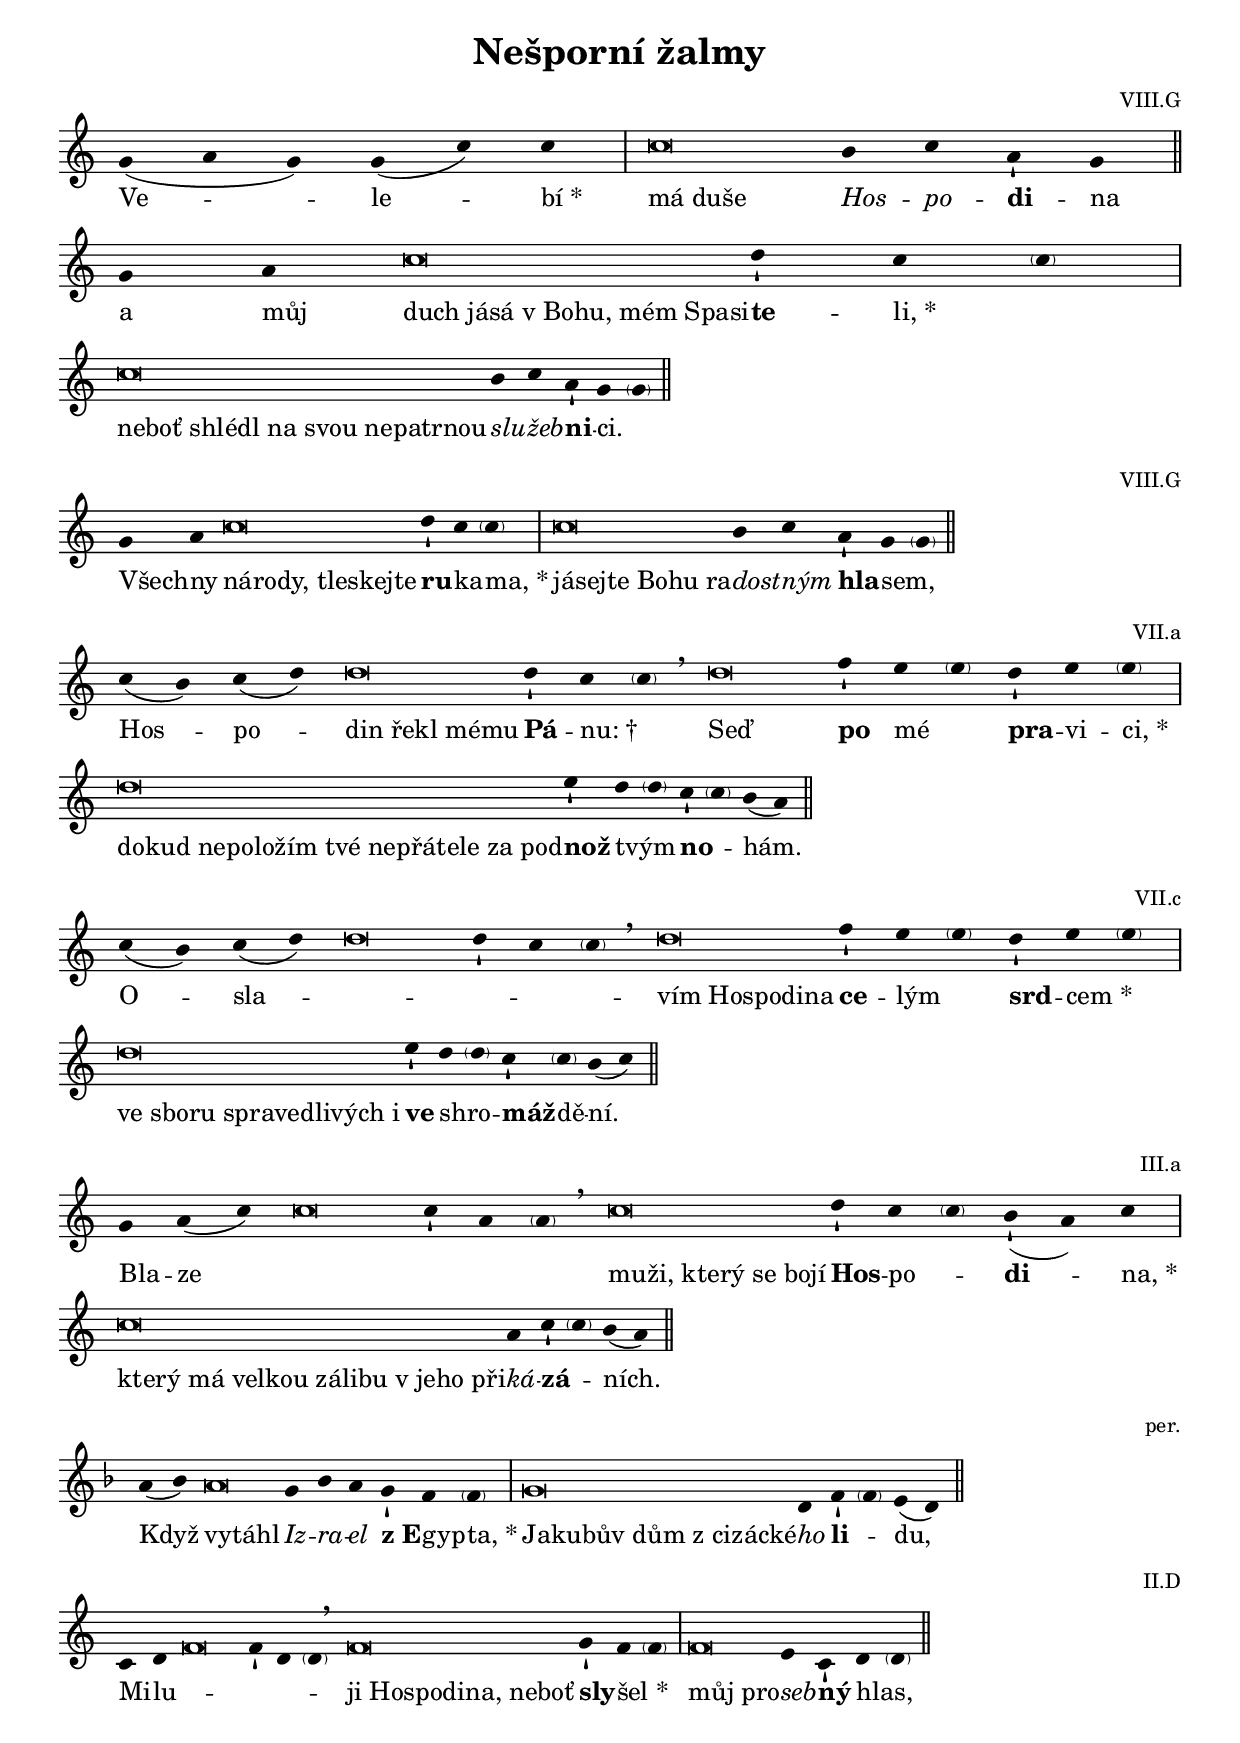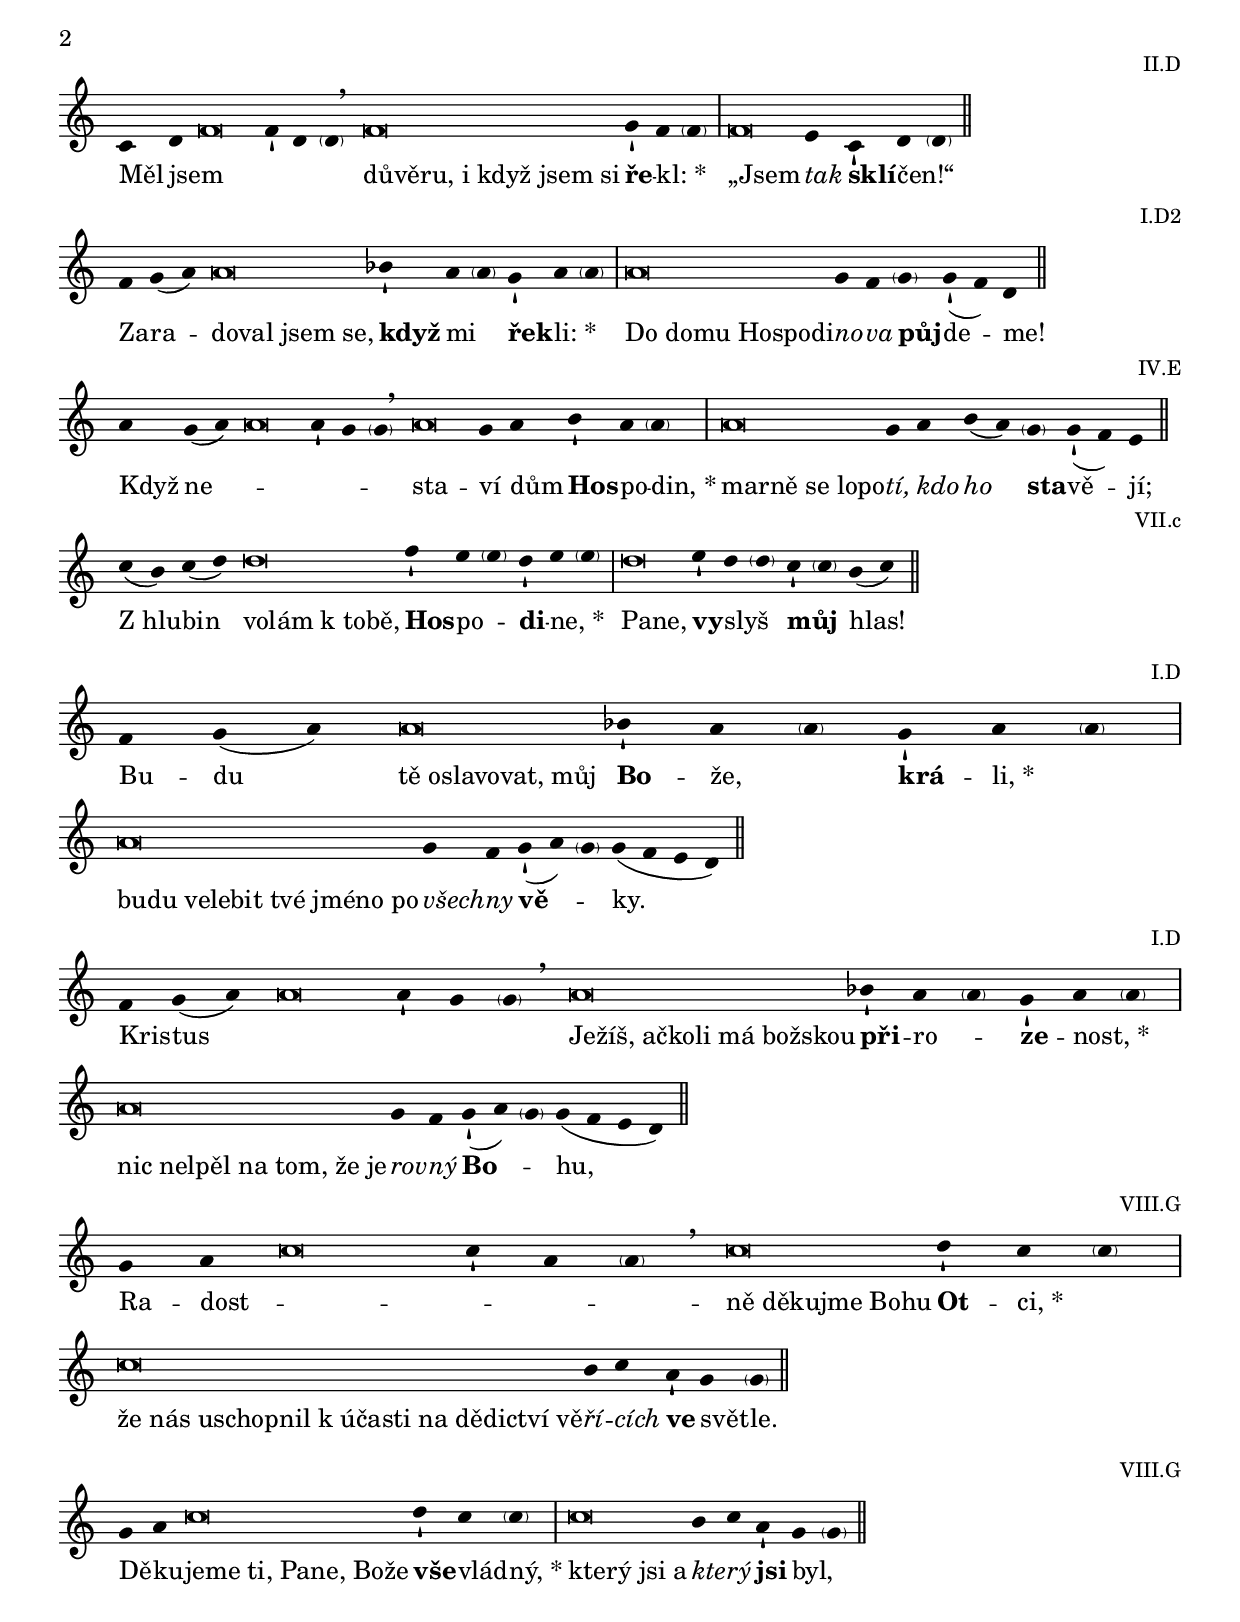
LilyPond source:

\version "2.15.37"

\header {
  title = "Nešporní žalmy"
}

\include "spolecne_nespory.ly"

\score {
  \relative c'' {
    \choralniRezim
    g4( a g) g( c) c \barMax
    c\breve b4 c a-| g \barFinalis \break
    g4 a c\breve d4-| c \parenthesize c \barMax
    c\breve b4 c a-| g \parenthesize g \barFinalis
  }
  \addlyrics {
    Ve -- le -- bí_*
    "má duše" \li Hos -- po -- \ln \lb di -- \ln na
    a můj "duch jásá v Bohu, mém Spasi" -- \lb te -- \ln li,_* \skip 1
    "neboť shlédl na svou nepatrnou" \li slu -- žeb -- \ln \lb ni -- \ln ci.
  } 
  \header {
    quiddd = "Magnificat"
    modus = "VIII"
    differentia = "G" 
    psalmus = ""
    id = "magnificat"
    piece = \markup {\sestavTitulek}
  }
}

\score {
  \relative c'' {
    \choralniRezim
    g4 a c\breve d4-| c \parenthesize c \barMax
    c\breve b4 c a-| g \parenthesize g \barFinalis
  }
  \addlyrics {
    Všech -- ny "národy, tleskejte" \lb ru -- \ln ka -- ma,_*
    "jásejte Bohu ra" -- \li dost -- ným \ln \lb hla -- \ln sem,
  } 
  \header {
    quiddd = "Žalm 47"
    modus = "VIII"
    differentia = "G" 
    psalmus = ""
    id = "z47"
    piece = \markup {\sestavTitulek}
  }
}

\score {
  \relative c'' {
    \choralniRezim
    c4( b) c( d) d\breve d4-| c \parenthesize c \barMin 
    d\breve f4-| e \parenthesize e d-| e \parenthesize e \barMax
    d\breve e4-| d \parenthesize d c-| \parenthesize c b( a) \barFinalis
  }
  \addlyrics {
    Hos -- po -- "din řekl mému" \lb Pá -- \ln \markup{nu: \Dagger} \skip 1
    Seď \lb po \ln mé \skip 1 \lb pra -- \ln vi -- ci,_*
    "dokud nepoložím tvé nepřátele za pod" -- \lb nož \ln tvým \skip 1 \lb no -- \ln \skip 1 hám.
  }
  \header {
    quiddd = "Žalm 110"
    modus = "VII"
    differentia = "a" 
    psalmus = ""
    id = "z110"
    piece = \markup {\sestavTitulek}
  }
}  

\score {
  \relative c'' {
    \choralniRezim
    c4( b) c( d) d\breve d4-| c \parenthesize c \barMin 
    d\breve f4-| e \parenthesize e d-| e \parenthesize e \barMax
    d\breve e4-| d \parenthesize d c-| \parenthesize c b( c) \barFinalis
  }
  \addlyrics {
    O -- sla -- \skip 1 \skip 1 \skip 1 \skip 1 "vím Hospodina" \lb ce -- \ln lým \skip 1 \lb srd -- \ln cem_* \skip 1
    "ve sboru spravedlivých i" \lb ve \ln shro -- \lb \skip 1 máž -- \ln dě -- ní.	
  } 
  \header {
    quiddd = "Žalm "
    modus = "VII"
    differentia = "c" 
    psalmus = ""
    id = "z111"
    piece = \markup {\sestavTitulek}
  }
}

\score {
  \relative c'' {
    \choralniRezim
    g4 a( c) c\breve c4-| a \parenthesize a \barMin
    c\breve d4-| c \parenthesize c b(-| a) c \barMax
    c\breve a4 c-| \parenthesize c b( a) \barFinalis
  }
  \addlyrics {
    Bla -- ze \skip 1 \skip 1 \skip 1 \skip 1 "muži, který se bojí" \lb Hos -- \ln po -- \skip 1 \lb di -- \ln na,_*
    "který má velkou zálibu v jeho při" -- \li ká -- \ln \lb zá -- \ln \skip 1 ních.
  } 
  \header {
    quiddd = "Žalm 112"
    modus = "III"
    differentia = "a" 
    psalmus = ""
    id = "z112"
    piece = \markup {\sestavTitulek}
  }
}

\score {
  \relative c'' {
    \choralniRezim
    \key f \major
    a4( bes) a\breve g4 bes a g-| f \parenthesize f \barMax
    g\breve d4 f-| \parenthesize f e( d) \barFinalis
  }
  \addlyrics {
    Když "vytáhl" \li Iz -- ra -- el \ln \lb z_E -- \ln gyp -- ta,_*
    "Jakubův dům z cizácké" -- \li ho \ln \lb li -- \ln \skip 1 du, 
  } 
  \header {
    quiddd = "Žalm 114"
    modus = "per"
    differentia = "" 
    psalmus = ""
    id = "z114"
    piece = \markup {\sestavTitulek}
  }
}

\score {
  \relative c' {
    \choralniRezim
    c4 d f\breve f4-| d \parenthesize d \barMin
    f\breve g4-| f \parenthesize f \barMax
    f\breve e4 c-| d \parenthesize d \barFinalis
  }
  \addlyrics {
    Mi -- lu -- \skip 1 \skip 1 \skip 1 \skip 1  "ji Hospodina, neboť" \lb sly -- \ln šel_* \skip 1
    "můj pro" -- \li seb -- \ln \lb ný \ln hlas,
  } 
  \header {
    quiddd = "Žalm 116-I"
    modus = "II"
    differentia = "D" 
    psalmus = ""
    id = "z116i"
    piece = \markup {\sestavTitulek}
  }
}

\score {
  \relative c' {
    \choralniRezim
    c4 d f\breve f4-| d \parenthesize d \barMin
    f\breve g4-| f \parenthesize f \barMax
    f\breve e4 c-| d \parenthesize d \barFinalis
  }
  \addlyrics {
    Měl jsem \skip 1 \skip 1 \skip 1 \skip 1  "důvěru, i když jsem si" \lb ře -- \ln kl:_* \skip 1
    "„Jsem" \li tak \ln \lb sklí -- \ln čen!“
  } 
  \header {
    quiddd = "Žalm 116-II"
    modus = "II"
    differentia = "D" 
    psalmus = ""
    id = "z116ii"
    piece = \markup {\sestavTitulek}
  }
}

\score {
  \relative c' {
    \choralniRezim
    f4 g( a) a\breve bes4-| a \parenthesize a g-| a \parenthesize a \barMax
    a\breve g4 f \parenthesize g g(-| f) d \barFinalis
  }
  \addlyrics {
    Za -- ra -- "doval jsem se," \lb když \ln mi \skip 1 \lb řek -- \ln li:_* \skip 1
    "Do domu Hospodi" -- \li no -- va \ln \lb půj -- \ln de -- me!
  } 
  \header {
    quiddd = "Žalm 122"
    modus = "I"
    differentia = "D2" 
    psalmus = ""
    id = "z122"
    piece = \markup {\sestavTitulek}
  }
}

\score {
  \relative c'' {
    \choralniRezim
    a4 g( a) a\breve a4-| g \parenthesize g \barMin
    a\breve g4 a b-| a \parenthesize a \barMax
    a\breve g4 a b( a) \parenthesize g g(-| f) e \barFinalis
  }
  \addlyrics {
    Když ne -- \skip 1 \skip 1 \skip 1 \skip 1  sta -- ví dům \lb Hos -- \ln po -- din,_*
    "marně se lopo" -- \li tí, kdo ho \ln \lb sta -- \ln vě -- jí;
  } 
  \header {
    quiddd = "Žalm 127"
    modus = "IV"
    differentia = "E" 
    psalmus = ""
    id = "z127"
    piece = \markup {\sestavTitulek}
  }
}

\score {
  \relative c'' {
    \choralniRezim
    c4( b) c( d) d\breve f4-| e \parenthesize e d-| e \parenthesize e \barMax
    d\breve e4-| d \parenthesize d c-| \parenthesize c b( c) \barFinalis
  }
  \addlyrics {
    Z_hlu -- bin "volám k tobě," \lb Hos -- \ln po -- \lb \skip 1 di -- \ln ne,_* \skip 1
    "Pane," \lb vy -- \ln slyš \skip 1 \lb můj \ln \skip 1 hlas! 
  } 
  \header {
    quiddd = "Žalm 130"
    modus = "VII"
    differentia = "c" 
    psalmus = ""
    id = "z130"
    piece = \markup {\sestavTitulek}
  }
}

\score {
  \relative c' {
    \choralniRezim
    f4 g( a) a\breve bes4-| a \parenthesize a g-| a \parenthesize a \barMax
    a\breve g4 f g(-| a) \parenthesize g g( f e d) \barFinalis
  }
  \addlyrics {
    Bu -- du "tě oslavovat, můj" \lb Bo -- \ln že, \lb \skip 1 krá -- \ln li,_* \skip 1
    "budu velebit tvé jméno po" \li všech -- ny \ln \lb vě -- \ln \skip 1 ky.
  } 
  \header {
    quiddd = "Žalm 145-I"
    modus = "I"
    differentia = "D" 
    psalmus = ""
    id = "z145i"
    piece = \markup {\sestavTitulek}
  }
}

\score {
  \relative c' {
    \choralniRezim
    f4 g( a) a\breve a4-| g \parenthesize g \barMin
    a\breve bes4-| a \parenthesize a g-| a \parenthesize a \barMax
    a\breve g4 f g(-| a) \parenthesize g g( f e d) \barFinalis
  }
  \addlyrics {
    Kris -- tus \skip 1 \skip 1 \skip 1 \skip 1  "Ježíš, ačkoli má božskou" \lb při -- \ln ro -- \lb \skip 1 ze -- \ln nost,_*  \skip 1
    "nic nelpěl na tom, že je" \li rov -- ný \ln \lb Bo -- \ln \skip 1 hu, 
  } 
  \header {
    quiddd = "Fp 2"
    modus = "I"
    differentia = "D" 
    psalmus = ""
    id = "kfp2"
    piece = \markup {\sestavTitulek}
  }
}

\score {
  \relative c'' {
    \choralniRezim
    g4 a c\breve c4-| a4 \parenthesize a \barMin
    c\breve d4-| c \parenthesize c \barMax
    c\breve b4 c a-| g \parenthesize g \barFinalis
  }
  \addlyrics {
    Ra -- dost -- \skip 1 \skip 1 \skip 1 \skip 1 "ně děkujme Bohu" \lb Ot -- \ln ci,_* \skip 1
    "že nás uschopnil k účasti na dědictví vě" -- \li ří -- cích \ln \lb ve \ln svět -- le.
  } 
  \header {
    quiddd = "Kol 1"
    modus = "VIII"
    differentia = "G" 
    psalmus = ""
    id = "kkol1"
    piece = \markup {\sestavTitulek}
  }
}

\score {
  \relative c'' {
    \choralniRezim
    g4 a c\breve d4-| c \parenthesize c \barMax
    c\breve b4 c a-| g \parenthesize g \barFinalis
  }
  \addlyrics {
    Dě -- ku -- "jeme ti, Pane, Bože" \lb vše -- \ln vlád -- ný,_*
    "který jsi a" \li kte -- rý \ln \lb jsi \ln byl,
  } 
  \header {
    quiddd = "Zj 11"
    modus = "VIII"
    differentia = "G" 
    psalmus = ""
    id = "kzj11"
    piece = \markup {\sestavTitulek}
  }
}


%{
\score {
  \relative c' {
    \choralniRezim
    
  }
  \addlyrics {
    
  } 
  \header {
    quiddd = "Žalm "
    modus = ""
    differentia = "" 
    psalmus = ""
    id = ""
    piece = \markup {\sestavTitulek}
  }
}
%}